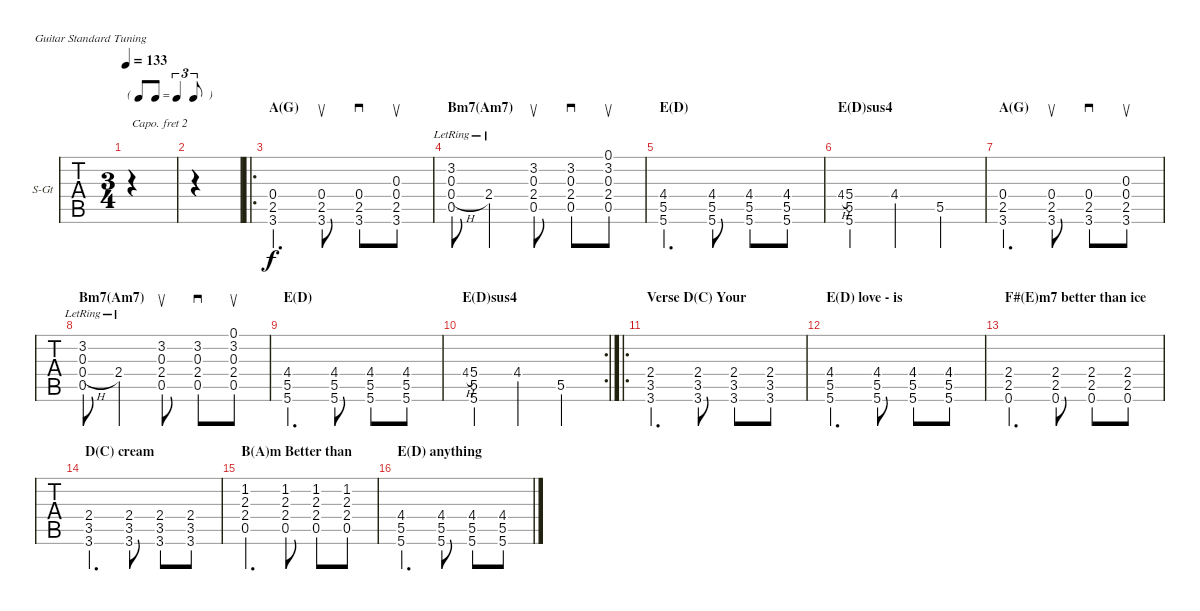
\bracketExtendMode groupsimilarinstruments
\firstSystemTrackNameOrientation horizontal
\otherSystemsTrackNameOrientation horizontal
\track ("Steel Guitar" "S-Gt") {solo instrument acousticguitarsteel}
\staff {tabs}
\capo 2
\tuning (E4 B3 G3 D3 A2 E2)
\ts (3 4)
\tf triplet8th
\tempo 133
\clef g2
\scale
0.163648
\ks a
|
\scale
0.0728536 |
\ro
\section ("" "A(G)")
\scale
0.228823 (3.6 2.5 0.4).4{d} (3.6 2.5 0.4).8{su} (3.6 2.5 0.4).8{sd} (3.6 2.5 0.4 0.3).8{su} |
\section ("" "Bm7(Am7)")
\scale
0.191419 (3.2{lr} 0.3{lr} 0.4{h lr} 0.5{lr}).8 2.4{lr}.4 (3.2 0.3 2.4 0.5).8{su} (3.2 0.3 2.4 0.5).8{sd} (3.2 0.3 2.4 0.5 0.1).8{su} |
\section ("" "E(D)")
\scale
0.173267 (5.6 5.5 4.4).4{d} (5.6 5.5 4.4).8 (5.6 5.5 4.4).8 (5.6 5.5 4.4).8 |
\section ("" "E(D)sus4")
\scale
0.169967 4.4{h}.8{gr} (5.6 5.5 5.4).4 4.4.4 5.5.4 |
\section ("" "A(G)")
(3.6 2.5 0.4).4{d} (3.6 2.5 0.4).8{su} (3.6 2.5 0.4).8{sd} (3.6 2.5 0.4 0.3).8{su} |
\section ("" "Bm7(Am7)")
(3.2{lr} 0.3{lr} 0.4{h lr} 0.5{lr}).8 2.4{lr}.4 (3.2 0.3 2.4 0.5).8{su} (3.2 0.3 2.4 0.5).8{sd} (3.2 0.3 2.4 0.5 0.1).8{su} |
\section ("" "E(D)")
(5.6 5.5 4.4).4{d} (5.6 5.5 4.4).8 (5.6 5.5 4.4).8 (5.6 5.5 4.4).8 |
\rc 2
\section ("" "E(D)sus4")
4.4{h}.8{gr} (5.6 5.5 5.4).4 4.4.4 5.5.4 |
\ro
\section ("" "Verse D(C) Your")
(3.6 3.5 2.4).4{d} (3.6 3.5 2.4).8 (3.6 3.5 2.4).8 (3.6 3.5 2.4).8 |
\section ("" "E(D) love - is")
(5.6 5.5 4.4).4{d} (5.6 5.5 4.4).8 (5.6 5.5 4.4).8 (5.6 5.5 4.4).8 |
\section ("" "F#(E)m7 better than ice")
(0.6 2.5 2.4).4{d} (0.6 2.5 2.4).8 (0.6 2.5 2.4).8 (0.6 2.5 2.4).8 |
\section ("" "D(C) cream")
(3.6 3.5 2.4).4{d} (3.6 3.5 2.4).8 (3.6 3.5 2.4).8 (3.6 3.5 2.4).8 |
\section ("" "B(A)m Better than")
(0.5 2.4 2.3 1.2).4{d} (0.5 2.4 2.3 1.2).8 (0.5 2.4 2.3 1.2).8 (0.5 2.4 2.3 1.2).8 |
\section ("" "E(D) anything")
(5.6 5.5 4.4).4{d} (5.6 5.5 4.4).8 (5.6 5.5 4.4).8 (5.6 5.5 4.4).8
